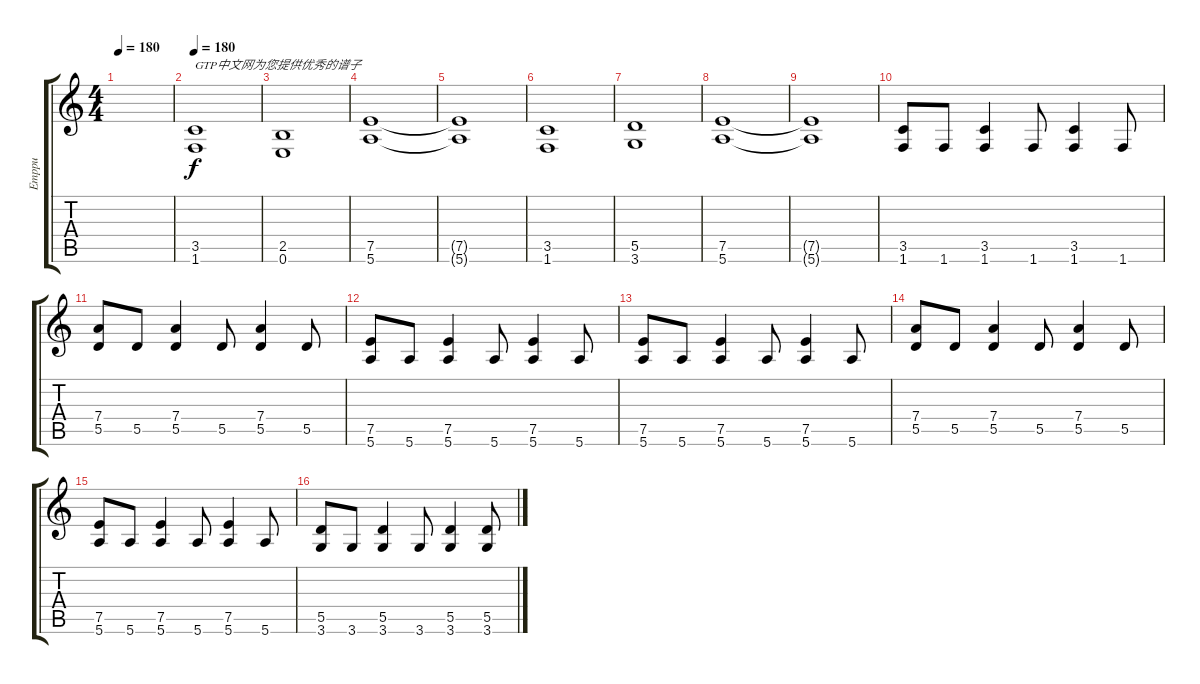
\track ("Emppu" "Emppu") {instrument distortionguitar}
\staff {score tabs}
\tuning (E4 B3 G3 D3 A2 E2) {hide}
\ts (4 4)
\tempo 180
\clef g2
\ks c
|
\tempo 180
(3.5 1.6).1{txt "GTP中文网为您提供优秀的谱子"} |
(2.5 0.6).1 |
(7.5 5.6).1 |
(7.5{t} 5.6{t}).1 |
(3.5 1.6).1 |
(5.5 3.6).1 |
(7.5 5.6).1 |
(7.5{t} 5.6{t}).1 |
(3.5 1.6).8 1.6.8 (3.5 1.6).4 1.6.8 (3.5 1.6).4 1.6.8 |
(7.4 5.5).8 5.5.8 (7.4 5.5).4 5.5.8 (7.4 5.5).4 5.5.8 |
(7.5 5.6).8 5.6.8 (7.5 5.6).4 5.6.8 (7.5 5.6).4 5.6.8 |
(7.5 5.6).8 5.6.8 (7.5 5.6).4 5.6.8 (7.5 5.6).4 5.6.8 |
(7.4 5.5).8 5.5.8 (7.4 5.5).4 5.5.8 (7.4 5.5).4 5.5.8 |
(7.5 5.6).8 5.6.8 (7.5 5.6).4 5.6.8 (7.5 5.6).4 5.6.8 |
(5.5 3.6).8 3.6.8 (5.5 3.6).4 3.6.8 (5.5 3.6).4 (5.5 3.6).8
